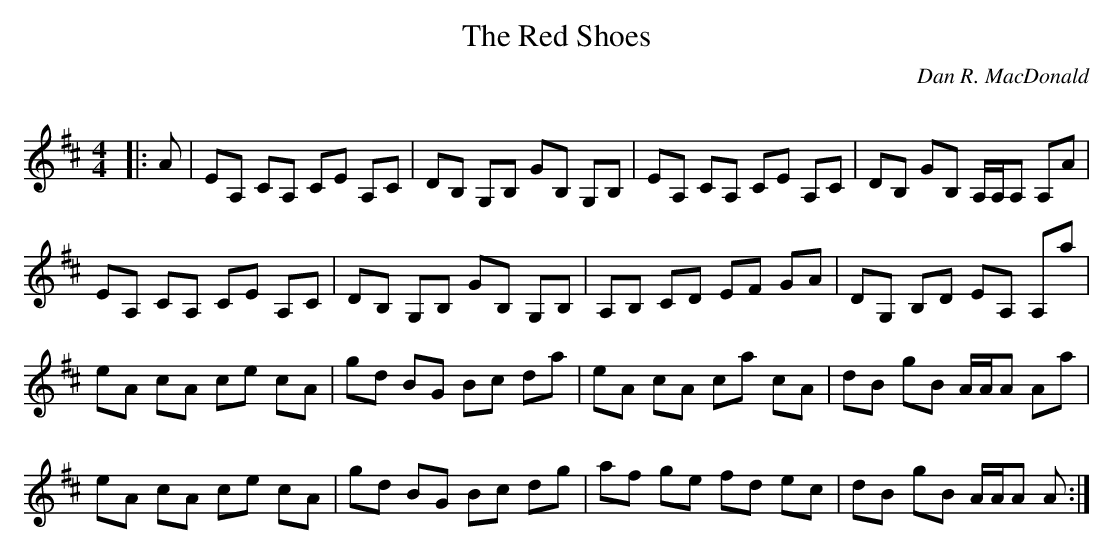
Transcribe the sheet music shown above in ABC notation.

X:1
T: The Red Shoes
C:Dan R. MacDonald
Q: 232
K:D
M:4/4
L:1/8
|:A|EA, CA, CE A,C|DB, G,B, GB, G,B,|EA, CA, CE A,C|DB, GB, A,1/2A,1/2A, A,A|
EA, CA, CE A,C|DB, G,B, GB, G,B,|A,B, CD EF GA|DG, B,D EA, A,a|
eA cA ce cA|gd BG Bc da|eA cA ca cA|dB gB A1/2A1/2A Aa|
eA cA ce cA|gd BG Bc dg|af ge fd ec|dB gB A1/2A1/2A A:|
